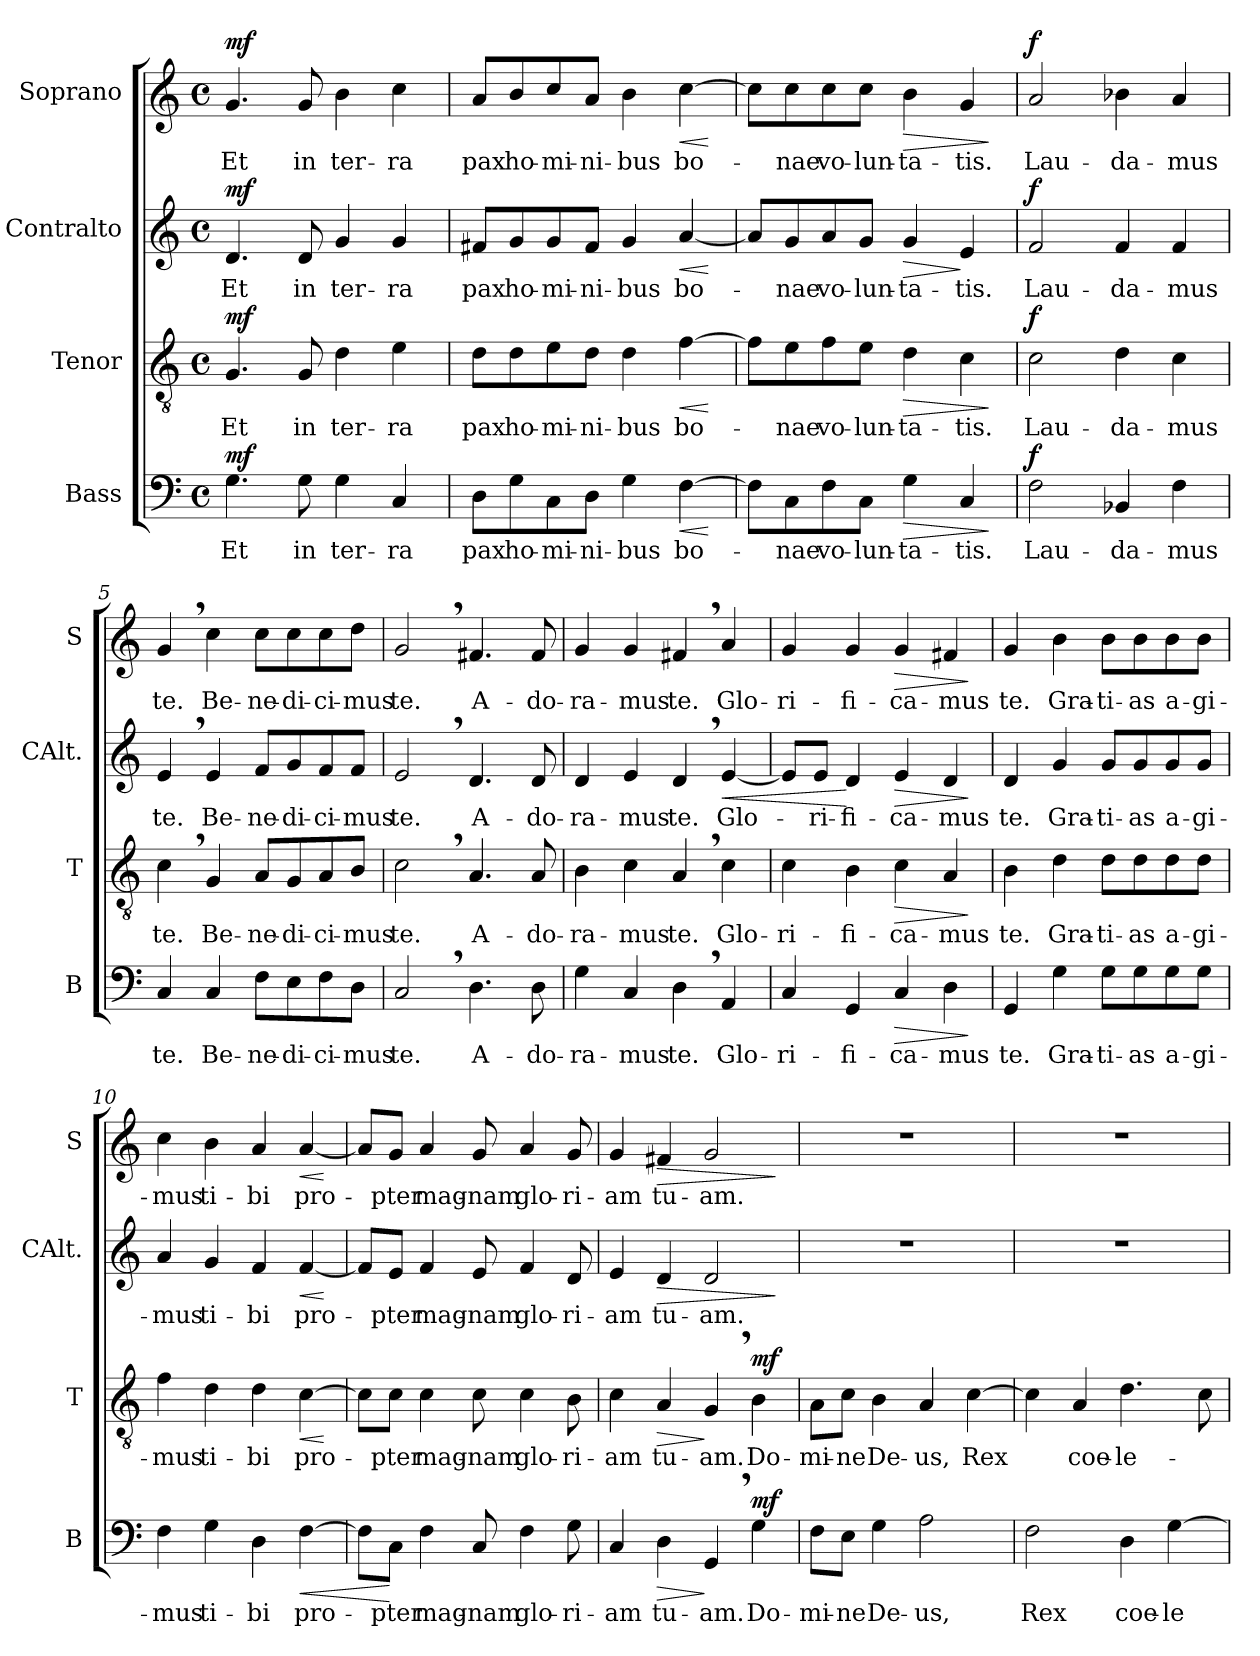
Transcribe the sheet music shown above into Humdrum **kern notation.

**kern	**text	**dynam	**kern	**text	**dynam	**kern	**text	**dynam	**kern	**text	**dynam
*part4	*part4	*part4	*part3	*part3	*part3	*part2	*part2	*part2	*part1	*part1	*part1
*staff4	*staff4	*staff4	*staff3	*staff3	*staff3	*staff2	*staff2	*staff2	*staff1	*staff1	*staff1
*I"Bass	*	*	*I"Tenor	*	*	*I"Contralto	*	*	*I"Soprano	*	*
*I'B	*	*	*I'T	*	*	*I'CAlt.	*	*	*I'S	*	*
*clefF4	*	*	*clefGv2	*	*	*clefG2	*	*	*clefG2	*	*
*k[]	*	*	*k[]	*	*	*k[]	*	*	*k[]	*	*
*C:	*	*	*C:	*	*	*C:	*	*	*C:	*	*
*M4/4	*	*	*M4/4	*	*	*M4/4	*	*	*M4/4	*	*
*met(c)	*	*	*met(c)	*	*	*met(c)	*	*	*met(c)	*	*
=1	=1	=1	=1	=1	=1	=1	=1	=1	=1	=1	=1
!	!	!LO:DY:a	!	!	!LO:DY:a	!	!	!LO:DY:a	!	!	!LO:DY:a
4.G\	Et	mf	4.G/	Et	mf	4.d/	Et	mf	4.g/	Et	mf
8G\	in	.	8G/	in	.	8d/	in	.	8g/	in	.
4G\	ter-	.	4d\	ter-	.	4g/	ter-	.	4b\	ter-	.
4C/	-ra	.	4e\	-ra	.	4g/	-ra	.	4cc\	-ra	.
=2	=2	=2	=2	=2	=2	=2	=2	=2	=2	=2	=2
8D\L	pax	.	8d\L	pax	.	8f#X/L	pax	.	8a/L	pax	.
8G\	ho-	.	8d\	ho-	.	8g/	ho-	.	8b/	ho-	.
8C\	-mi-	.	8e\	-mi-	.	8g/	-mi-	.	8cc/	-mi-	.
8D\J	-ni-	.	8d\J	-ni-	.	8f#/J	-ni-	.	8a/J	-ni-	.
4G\	-bus	.	4d\	-bus	.	4g/	-bus	.	4b\	-bus	.
!	!	!LO:HP:b	!	!	!LO:HP:b	!	!	!LO:HP:b	!	!	!LO:HP:b
[4F\	bo-	<	[4f\	bo-	<	[4a/	bo-	<	[4cc\	bo-	<
.	.	[	.	.	[	.	.	[	.	.	[
=3	=3	=3	=3	=3	=3	=3	=3	=3	=3	=3	=3
8F\L]	.	.	8f\L]	.	.	8a/L]	.	.	8cc\L]	.	.
8C\	-nae	.	8e\	-nae	.	8g/	-nae	.	8cc\	-nae	.
8F\	vo-	.	8f\	vo-	.	8a/	vo-	.	8cc\	vo-	.
8C\J	-lun-	.	8e\J	-lun-	.	8g/J	-lun-	.	8cc\J	-lun-	.
!	!	!LO:HP:b	!	!	!LO:HP:b	!	!	!LO:HP:b	!	!	!LO:HP:b
4G\	-ta-	>	4d\	-ta-	>	4g/	-ta-	>	4b\	-ta-	>
4C/	-tis.	.	4c\	-tis.	.	4e/	-tis.	]	4g/	-tis.	.
.	.	]	.	.	]	.	.	.	.	.	]
=4	=4	=4	=4	=4	=4	=4	=4	=4	=4	=4	=4
!	!	!LO:DY:a	!	!	!LO:DY:a	!	!	!LO:DY:a	!	!	!LO:DY:a
2F\	Lau-	f	2c\	Lau-	f	2f/	Lau-	f	2a/	Lau-	f
4BB-X/	-da-	.	4d\	-da-	.	4f/	-da-	.	4b-X\	-da-	.
4F\	-mus	.	4c\	-mus	.	4f/	-mus	.	4a/	-mus	.
!!LO:LB:g=z
=5	=5	=5	=5	=5	=5	=5	=5	=5	=5	=5	=5
4C/	te.	.	4c,>\	te.	.	4e,>/	te.	.	4g,>/	te.	.
4C/	Be-	.	4G/	Be-	.	4e/	Be-	.	4cc\	Be-	.
8F\L	-ne-	.	8A/L	-ne-	.	8f/L	-ne-	.	8cc\L	-ne-	.
8E\	-di-	.	8G/	-di-	.	8g/	-di-	.	8cc\	-di-	.
8F\	-ci-	.	8A/	-ci-	.	8f/	-ci-	.	8cc\	-ci-	.
8D\J	-mus	.	8B/J	-mus	.	8f/J	-mus	.	8dd\J	-mus	.
=6	=6	=6	=6	=6	=6	=6	=6	=6	=6	=6	=6
2C,>/	te.	.	2c,>\	te.	.	2e,>/	te.	.	2g,>/	te.	.
4.D\	A-	.	4.A/	A-	.	4.d/	A-	.	4.f#X/	A-	.
8D\	-do-	.	8A/	-do-	.	8d/	-do-	.	8f#/	-do-	.
=7	=7	=7	=7	=7	=7	=7	=7	=7	=7	=7	=7
4G\	-ra-	.	4B\	-ra-	.	4d/	-ra-	.	4g/	-ra-	.
4C/	-mus	.	4c\	-mus	.	4e/	-mus	.	4g/	-mus	.
4D,>\	te.	.	4A,>/	te.	.	4d,>/	te.	.	4f#X,>/	te.	.
!	!	!	!	!	!	!	!	!LO:HP:b	!	!	!
4AA/	Glo-	.	4c\	Glo-	.	[4e/	Glo-	<	4a/	Glo-	.
=8	=8	=8	=8	=8	=8	=8	=8	=8	=8	=8	=8
4C/	-ri-	.	4c\	-ri-	.	8e/L]	.	.	4g/	-ri-	.
.	.	.	.	.	.	8e/J	-ri-	.	.	.	.
4GG/	-fi-	.	4B\	-fi-	.	4d/	-fi-	[	4g/	-fi-	.
!	!	!LO:HP:b	!	!	!LO:HP:b	!	!	!LO:HP:b	!	!	!LO:HP:b
4C/	-ca-	>	4c\	-ca-	>	4e/	-ca-	>	4g/	-ca-	>
4D\	-mus	.	4A/	-mus	.	4d/	-mus	.	4f#X/	-mus	.
.	.	]	.	.	]	.	.	]	.	.	]
!!LO:PB:g=z
=9	=9	=9	=9	=9	=9	=9	=9	=9	=9	=9	=9
4GG/	te.	.	4B\	te.	.	4d/	te.	.	4g/	te.	.
4G\	Gra-	.	4d\	Gra-	.	4g/	Gra-	.	4b\	Gra-	.
8G\L	-ti-	.	8d\L	-ti-	.	8g/L	-ti-	.	8b\L	-ti-	.
8G\	-as	.	8d\	-as	.	8g/	-as	.	8b\	-as	.
8G\	a-	.	8d\	a-	.	8g/	a-	.	8b\	a-	.
8G\J	-gi-	.	8d\J	-gi-	.	8g/J	-gi-	.	8b\J	-gi-	.
=10	=10	=10	=10	=10	=10	=10	=10	=10	=10	=10	=10
4F\	-mus	.	4f\	-mus	.	4a/	-mus	.	4cc\	-mus	.
4G\	ti-	.	4d\	ti-	.	4g/	ti-	.	4b\	ti-	.
4D\	-bi	.	4d\	-bi	.	4f/	-bi	.	4a/	-bi	.
!	!	!LO:HP:b	!	!	!LO:HP:b	!	!	!LO:HP:b	!	!	!LO:HP:b
[4F\	pro-	<	[4c\	pro-	<	[4f/	pro-	<	[4a/	pro-	<
.	.	.	.	.	[	.	.	[	.	.	[
=11	=11	=11	=11	=11	=11	=11	=11	=11	=11	=11	=11
8F\L]	.	.	8c\L]	.	.	8f/L]	.	.	8a/L]	.	.
8C\J	-pter	[	8c\J	-pter	.	8e/J	-pter	.	8g/J	-pter	.
4F\	mag-	.	4c\	mag-	.	4f/	mag-	.	4a/	mag-	.
8C/	-nam	.	8c\	-nam	.	8e/	-nam	.	8g/	-nam	.
4F\	glo-	.	4c\	glo-	.	4f/	glo-	.	4a/	glo-	.
8G\	-ri-	.	8B\	-ri-	.	8d/	-ri-	.	8g/	-ri-	.
=12	=12	=12	=12	=12	=12	=12	=12	=12	=12	=12	=12
4C/	-am	.	4c\	-am	.	4e/	-am	.	4g/	-am	.
!	!	!LO:HP:b	!	!	!LO:HP:b	!	!	!LO:HP:b	!	!	!LO:HP:b
4D\	tu-	>	4A/	tu-	>	4d/	tu-	>	4f#X/	tu-	>
4GG,>/	-am.	]	4G,>/	-am.	]	2d/	-am.	.	2g/	-am.	.
!	!	!LO:DY:a	!	!	!LO:DY:a	!	!	!	!	!	!
4G\	Do-	mf	4B\	Do-	mf	.	.	.	.	.	.
.	.	.	.	.	.	.	.	]	.	.	]
!!LO:LB:g=z
=13	=13	=13	=13	=13	=13	=13	=13	=13	=13	=13	=13
8F\L	-mi-	.	8A\L	-mi-	.	1r	.	.	1r	.	.
8E\J	-ne	.	8c\J	-ne	.	.	.	.	.	.	.
4G\	De-	.	4B\	De-	.	.	.	.	.	.	.
2A\	-us,	.	4A/	-us,	.	.	.	.	.	.	.
.	.	.	[4c\	Rex	.	.	.	.	.	.	.
=14	=14	=14	=14	=14	=14	=14	=14	=14	=14	=14	=14
2F\	Rex	.	4c\]	.	.	1r	.	.	1r	.	.
.	.	.	4A/	coe-	.	.	.	.	.	.	.
4D\	coe-	.	4.d\	-le-	.	.	.	.	.	.	.
[4G\	-le-	.	.	.	.	.	.	.	.	.	.
.	.	.	8c\	.	.	.	.	.	.	.	.
=	=	=	=	=	=	=	=	=	=	=	=
*-	*-	*-	*-	*-	*-	*-	*-	*-	*-	*-	*-
